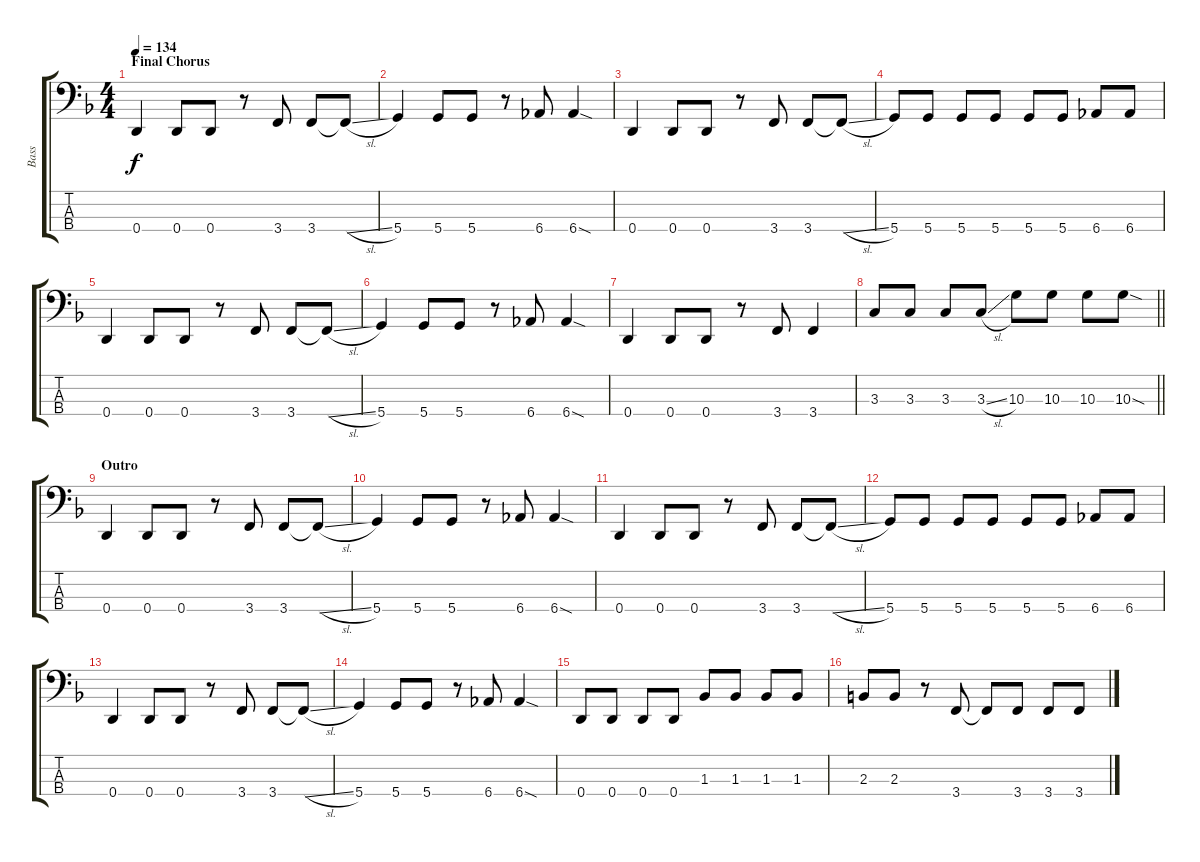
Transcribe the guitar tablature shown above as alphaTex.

\track ("Bass" "Bass") {instrument electricbasspick}
\staff {score tabs}
\tuning (G2 D2 A1 D1) {hide}
\ts (4 4)
\section ("" "Final Chorus")
\tempo 134
\clef f4
\ks f
0.4.4{dy f} 0.4.8 0.4.8 r.8 3.4.8 3.4.8 3.4{sl t}.8 |
5.4.4 5.4.8 5.4.8 r.8 6.4.8 6.4{sod}.4 |
0.4.4 0.4.8 0.4.8 r.8 3.4.8 3.4.8 3.4{sl t}.8 |
5.4.8 5.4.8 5.4.8 5.4.8 5.4.8 5.4.8 6.4.8 6.4.8 |
0.4.4 0.4.8 0.4.8 r.8 3.4.8 3.4.8 3.4{sl t}.8 |
5.4.4 5.4.8 5.4.8 r.8 6.4.8 6.4{sod}.4 |
0.4.4 0.4.8 0.4.8 r.8 3.4.8 3.4.4 |
\barLineRight lightlight
3.3.8 3.3.8 3.3.8 3.3{sl}.8 10.3.8 10.3.8 10.3.8 10.3{sod}.8 |
\section ("" "Outro")
0.4.4 0.4.8 0.4.8 r.8 3.4.8 3.4.8 3.4{sl t}.8 |
5.4.4 5.4.8 5.4.8 r.8 6.4.8 6.4{sod}.4 |
0.4.4 0.4.8 0.4.8 r.8 3.4.8 3.4.8 3.4{sl t}.8 |
5.4.8 5.4.8 5.4.8 5.4.8 5.4.8 5.4.8 6.4.8 6.4.8 |
0.4.4 0.4.8 0.4.8 r.8 3.4.8 3.4.8 3.4{sl t}.8 |
5.4.4 5.4.8 5.4.8 r.8 6.4.8 6.4{sod}.4 |
0.4.8 0.4.8 0.4.8 0.4.8 1.3.8 1.3.8 1.3.8 1.3.8 |
2.3.8 2.3.8 r.8 3.4.8 3.4{t}.8 3.4.8 3.4.8 3.4.8
